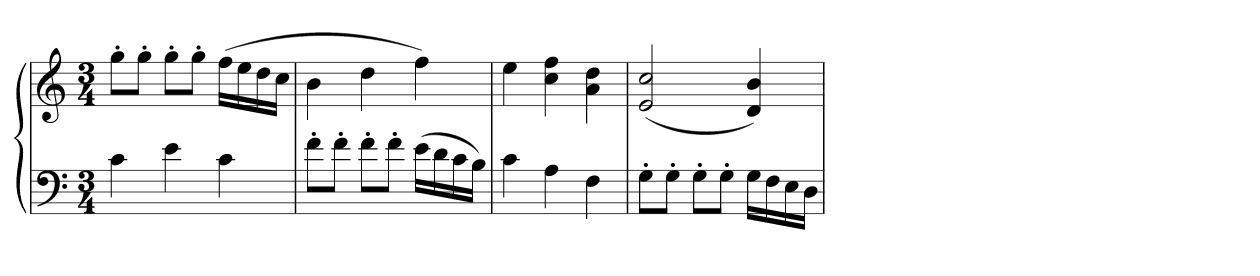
**kern	**kern
*part1	*part1
*staff2	*staff1
*clefF4	*clefG2
*k[]	*k[]
*M3/4	*M3/4
=	=
4c	8gg'L
.	8gg'J
4e	8gg'L
.	8gg'J
4c	(16ffLL
.	16ee
.	16dd
.	16ccJJ
=	=
8f'L	4b
8f'J	.
8f'L	4dd
8f'J	.
(16eLL	4ff)
16d	.
16c	.
16BJJ)	.
=	=
4c	4ee
4A	4cc 4ff
4F	4a 4dd
=	=
8G'L	(2e 2cc
8G'J	.
8G'L	.
8G'J	.
16GLL	4d 4b)
16F	.
16E	.
16DJJ	.
=	=
*-	*-
